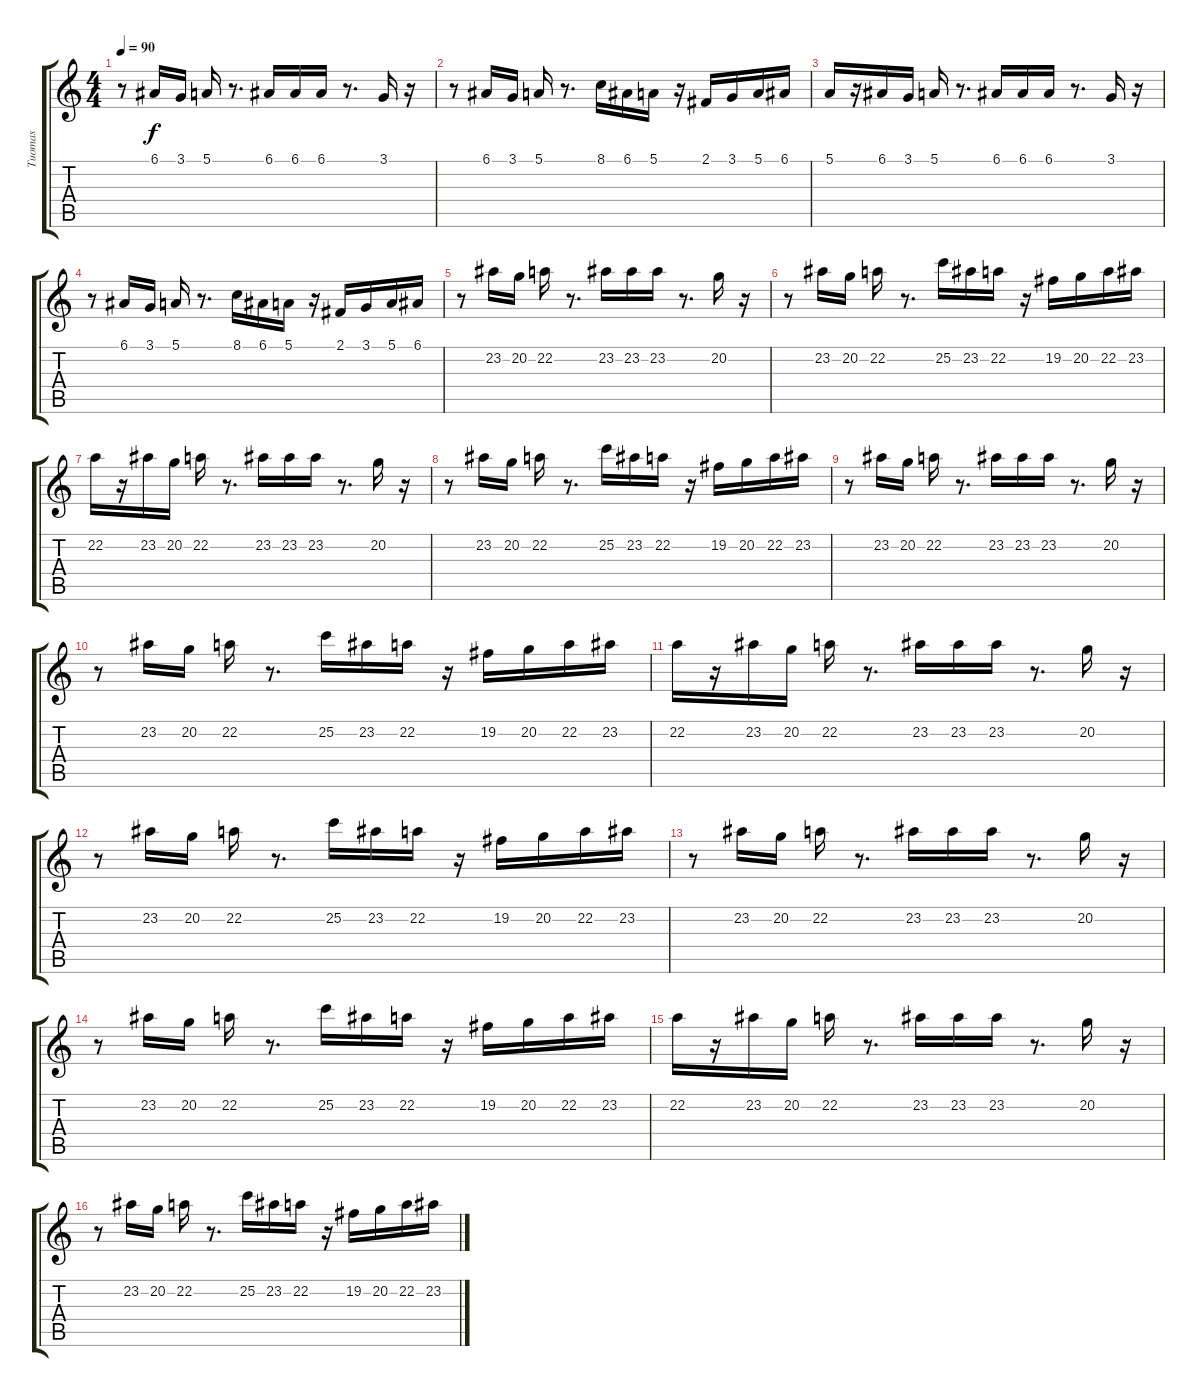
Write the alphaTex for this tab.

\track ("Tuomas" "Tuomas") {instrument fx4atmosphere}
\staff {score tabs}
\tuning (E4 B3 G3 D3 A2 E2) {hide}
\ts (4 4)
\tempo 90
\clef g2
\ks c
r.8{dy f volume 14} 6.1.16 3.1.16 5.1.16 r.8{d} 6.1.16 6.1.16 6.1.16 r.8{d} 3.1.16 r.16 |
r.8{volume 14} 6.1.16 3.1.16 5.1.16 r.8{d} 8.1.16 6.1.16 5.1.16 r.16 2.1.16 3.1.16 5.1.16 6.1.16 |
5.1.16 r.16{volume 14} 6.1.16 3.1.16 5.1.16 r.8{d} 6.1.16 6.1.16 6.1.16 r.8{d} 3.1.16 r.16 |
r.8{volume 14} 6.1.16 3.1.16 5.1.16 r.8{d} 8.1.16 6.1.16 5.1.16 r.16 2.1.16 3.1.16 5.1.16 6.1.16 |
r.8{volume 14} 23.2.16 20.2.16 22.2.16 r.8{d} 23.2.16 23.2.16 23.2.16 r.8{d} 20.2.16 r.16 |
r.8{volume 14} 23.2.16 20.2.16 22.2.16 r.8{d} 25.2.16 23.2.16 22.2.16 r.16 19.2.16 20.2.16 22.2.16 23.2.16 |
22.2.16 r.16{volume 14} 23.2.16 20.2.16 22.2.16 r.8{d} 23.2.16 23.2.16 23.2.16 r.8{d} 20.2.16 r.16 |
r.8{volume 14} 23.2.16 20.2.16 22.2.16 r.8{d} 25.2.16 23.2.16 22.2.16 r.16 19.2.16 20.2.16 22.2.16 23.2.16 |
r.8{volume 14} 23.2.16 20.2.16 22.2.16 r.8{d} 23.2.16 23.2.16 23.2.16 r.8{d} 20.2.16 r.16 |
r.8{volume 14} 23.2.16 20.2.16 22.2.16 r.8{d} 25.2.16 23.2.16 22.2.16 r.16 19.2.16 20.2.16 22.2.16 23.2.16 |
22.2.16 r.16{volume 14} 23.2.16 20.2.16 22.2.16 r.8{d} 23.2.16 23.2.16 23.2.16 r.8{d} 20.2.16 r.16 |
r.8{volume 14} 23.2.16 20.2.16 22.2.16 r.8{d} 25.2.16 23.2.16 22.2.16 r.16 19.2.16 20.2.16 22.2.16 23.2.16 |
r.8{volume 14} 23.2.16 20.2.16 22.2.16 r.8{d} 23.2.16 23.2.16 23.2.16 r.8{d} 20.2.16 r.16 |
r.8{volume 14} 23.2.16 20.2.16 22.2.16 r.8{d} 25.2.16 23.2.16 22.2.16 r.16 19.2.16 20.2.16 22.2.16 23.2.16 |
22.2.16 r.16{volume 14} 23.2.16 20.2.16 22.2.16 r.8{d} 23.2.16 23.2.16 23.2.16 r.8{d} 20.2.16 r.16 |
r.8{volume 14} 23.2.16 20.2.16 22.2.16 r.8{d} 25.2.16 23.2.16 22.2.16 r.16 19.2.16 20.2.16 22.2.16 23.2.16
